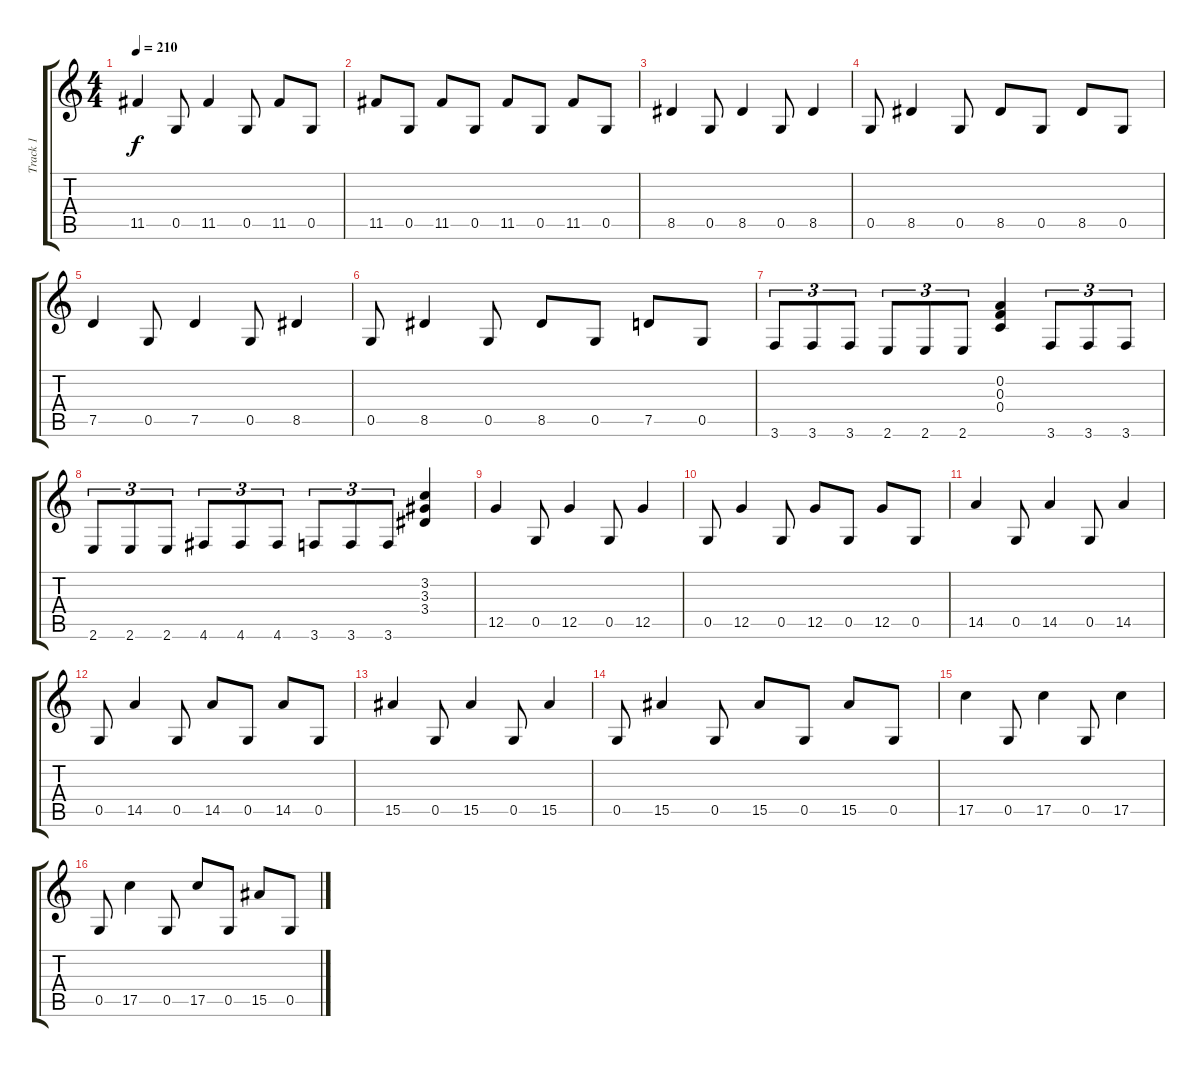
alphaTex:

\track ("Track 1" "Track 1") {instrument distortionguitar}
\staff {score tabs}
\tuning (D4 A3 F3 C3 G2 D2) {hide}
\ts (4 4)
\tempo 210
\clef g2
\ks c
11.5.4{dy f} 0.5.8 11.5.4 0.5.8 11.5.8 0.5.8 |
11.5.8 0.5.8 11.5.8 0.5.8 11.5.8 0.5.8 11.5.8 0.5.8 |
8.5.4 0.5.8 8.5.4 0.5.8 8.5.4 |
0.5.8 8.5.4 0.5.8 8.5.8 0.5.8 8.5.8 0.5.8 |
7.5.4 0.5.8 7.5.4 0.5.8 8.5.4 |
0.5.8 8.5.4 0.5.8 8.5.8 0.5.8 7.5.8 0.5.8 |
3.6.8{tu (3 2)} 3.6.8{tu (3 2)} 3.6.8{tu (3 2)} 2.6.8{tu (3 2)} 2.6.8{tu (3 2)} 2.6.8{tu (3 2)} (0.2 0.3 0.4).4 3.6.8{tu (3 2)} 3.6.8{tu (3 2)} 3.6.8{tu (3 2)} |
2.6.8{tu (3 2)} 2.6.8{tu (3 2)} 2.6.8{tu (3 2)} 4.6.8{tu (3 2)} 4.6.8{tu (3 2)} 4.6.8{tu (3 2)} 3.6.8{tu (3 2)} 3.6.8{tu (3 2)} 3.6.8{tu (3 2)} (3.2 3.3 3.4).4 |
12.5.4 0.5.8 12.5.4 0.5.8 12.5.4 |
0.5.8 12.5.4 0.5.8 12.5.8 0.5.8 12.5.8 0.5.8 |
14.5.4 0.5.8 14.5.4 0.5.8 14.5.4 |
0.5.8 14.5.4 0.5.8 14.5.8 0.5.8 14.5.8 0.5.8 |
15.5.4 0.5.8 15.5.4 0.5.8 15.5.4 |
0.5.8 15.5.4 0.5.8 15.5.8 0.5.8 15.5.8 0.5.8 |
17.5.4 0.5.8 17.5.4 0.5.8 17.5.4 |
0.5.8 17.5.4 0.5.8 17.5.8 0.5.8 15.5.8 0.5.8
